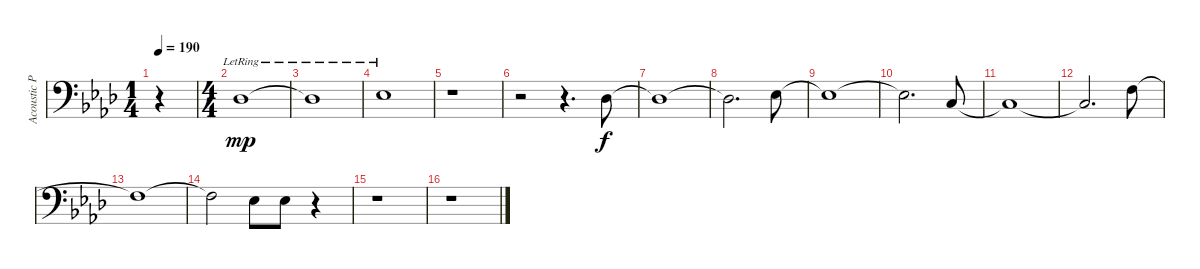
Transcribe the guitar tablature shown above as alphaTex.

\track ("Acoustic Piano (Staff 2)" "Acoustic P") {instrument violin}
\staff {score}
\tuning (E4 B3 G3 D3 A2 E2 B1) {hide}
\ts (1 4)
\tempo 190
\clef f4
\ks ab
r.4{dy mp instrument violin} |
\ts (4 4)
4.5{lr}.1 |
4.5{lr t}.1 |
1.4{lr}.1 |
r.1 |
r.2 r.4{d} 4.5.8{dy f} |
4.5{t}.1 |
4.5{t}.2{d} 1.4.8 |
1.4{t}.1 |
1.4{t}.2{d} 3.5.8 |
3.5{t}.1 |
3.5{t}.2{d} 3.4.8 |
3.4{t}.1 |
3.4{t}.2 1.4.8 1.4.8 r.4 |
r.1 |
r.1
